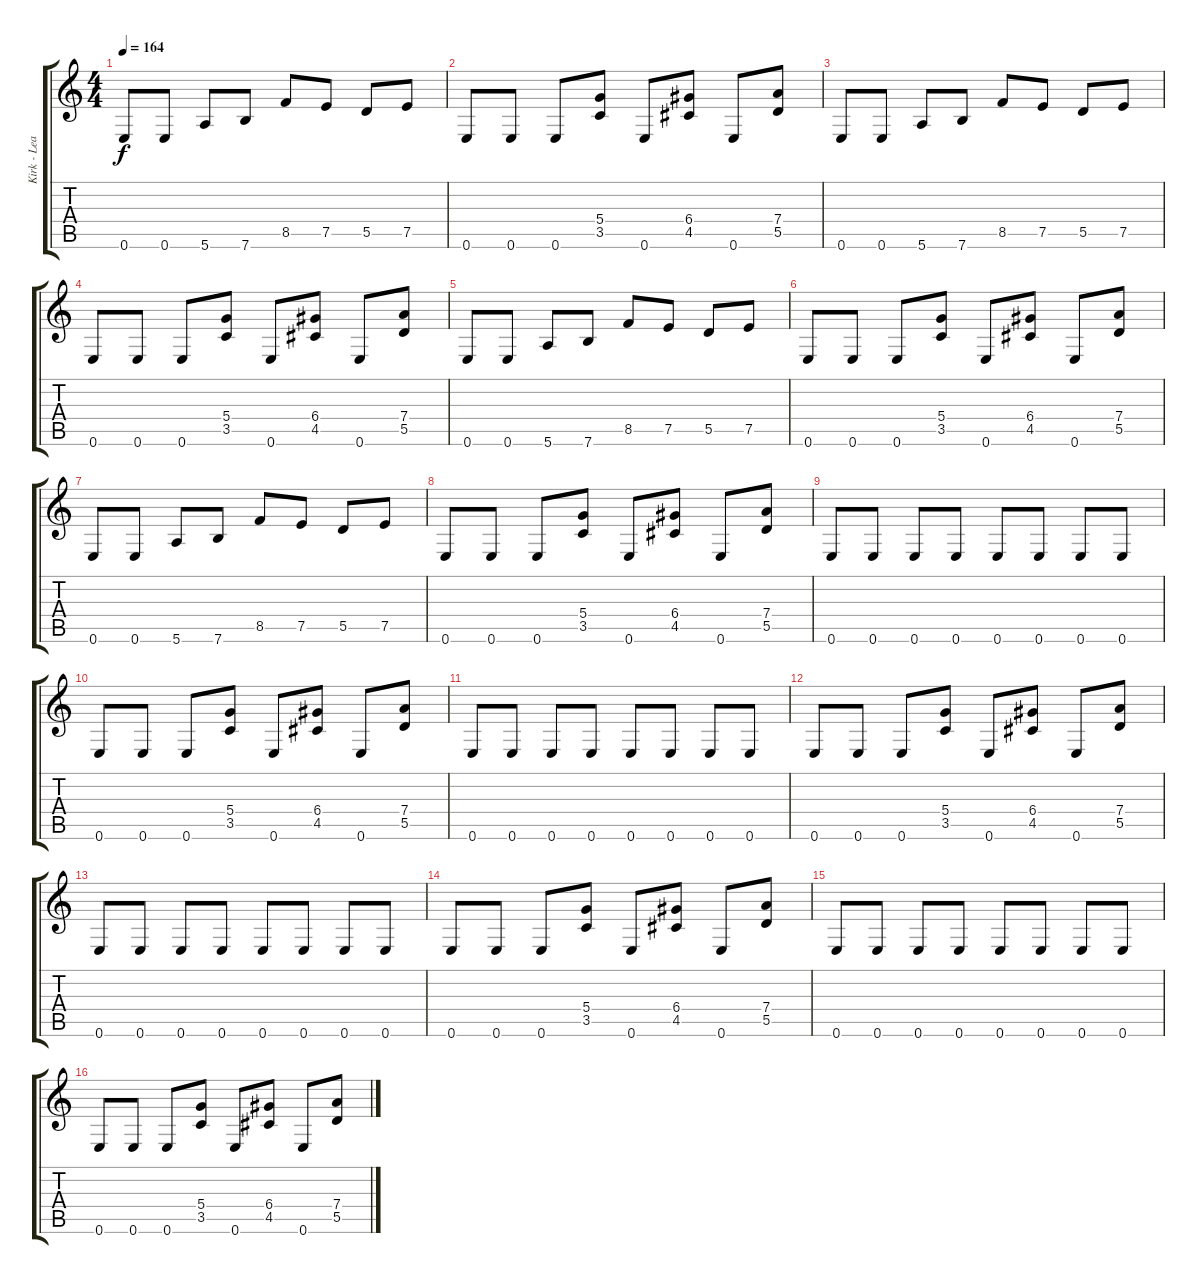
\track ("Kirk - Lead Guitar" "Kirk - Lea") {instrument distortionguitar}
\staff {score tabs}
\tuning (E4 B3 G3 D3 A2 E2) {hide}
\ts (4 4)
\tempo 164
\clef g2
\ks c
0.6.8{dy f} 0.6.8 5.6.8 7.6.8 8.5.8 7.5.8 5.5.8 7.5.8 |
0.6.8 0.6.8 0.6.8 (5.4 3.5).8 0.6.8 (6.4 4.5).8 0.6.8 (7.4 5.5).8 |
0.6.8 0.6.8 5.6.8 7.6.8 8.5.8 7.5.8 5.5.8 7.5.8 |
0.6.8 0.6.8 0.6.8 (5.4 3.5).8 0.6.8 (6.4 4.5).8 0.6.8 (7.4 5.5).8 |
0.6.8 0.6.8 5.6.8 7.6.8 8.5.8 7.5.8 5.5.8 7.5.8 |
0.6.8 0.6.8 0.6.8 (5.4 3.5).8 0.6.8 (6.4 4.5).8 0.6.8 (7.4 5.5).8 |
0.6.8 0.6.8 5.6.8 7.6.8 8.5.8 7.5.8 5.5.8 7.5.8 |
0.6.8 0.6.8 0.6.8 (5.4 3.5).8 0.6.8 (6.4 4.5).8 0.6.8 (7.4 5.5).8 |
0.6.8 0.6.8 0.6.8 0.6.8 0.6.8 0.6.8 0.6.8 0.6.8 |
0.6.8 0.6.8 0.6.8 (5.4 3.5).8 0.6.8 (6.4 4.5).8 0.6.8 (7.4 5.5).8 |
0.6.8 0.6.8 0.6.8 0.6.8 0.6.8 0.6.8 0.6.8 0.6.8 |
0.6.8 0.6.8 0.6.8 (5.4 3.5).8 0.6.8 (6.4 4.5).8 0.6.8 (7.4 5.5).8 |
0.6.8 0.6.8 0.6.8 0.6.8 0.6.8 0.6.8 0.6.8 0.6.8 |
0.6.8 0.6.8 0.6.8 (5.4 3.5).8 0.6.8 (6.4 4.5).8 0.6.8 (7.4 5.5).8 |
0.6.8 0.6.8 0.6.8 0.6.8 0.6.8 0.6.8 0.6.8 0.6.8 |
0.6.8 0.6.8 0.6.8 (5.4 3.5).8 0.6.8 (6.4 4.5).8 0.6.8 (7.4 5.5).8
